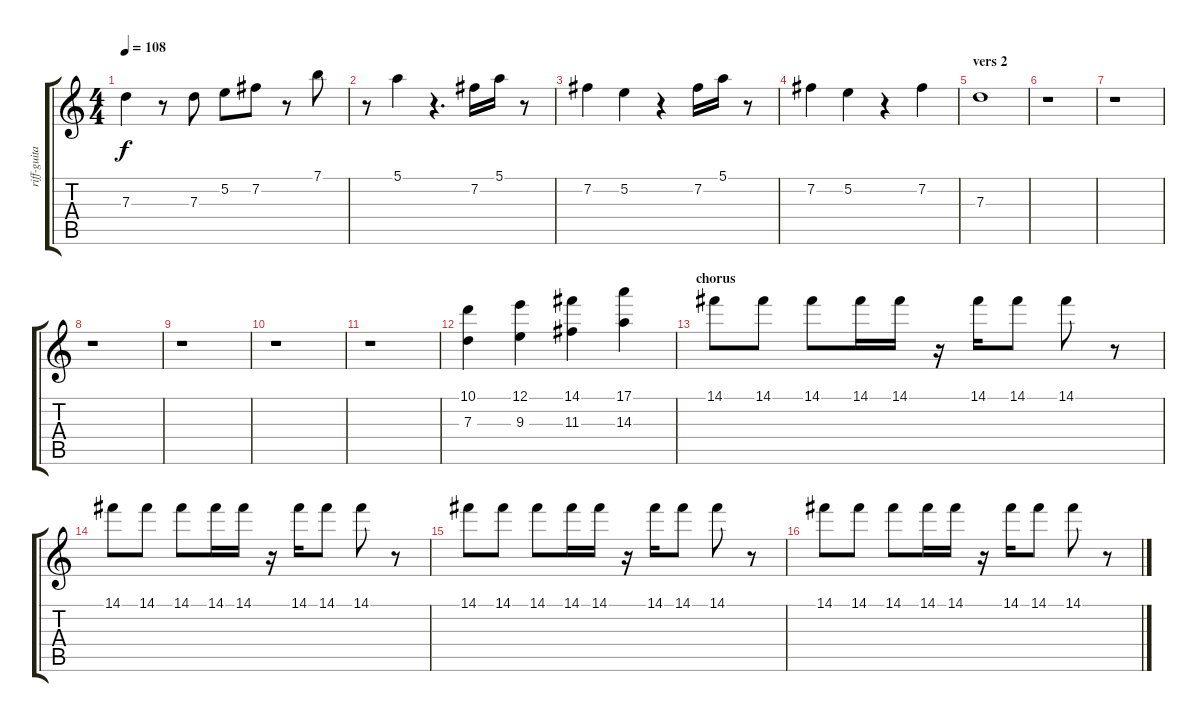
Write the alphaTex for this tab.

\track ("riff-guitar" "riff-guita") {instrument electricguitarjazz}
\staff {score tabs}
\tuning (E4 B3 G3 D3 A2 E2) {hide}
\ts (4 4)
\tempo 108
\clef g2
\ks c
7.3.4{dy f} r.8 7.3.8 5.2.8 7.2.8 r.8 7.1.8 |
r.8 5.1.4 r.4{d} 7.2.16 5.1.16 r.8 |
7.2.4 5.2.4 r.4 7.2.16 5.1.16 r.8 |
7.2.4 5.2.4 r.4 7.2.4 |
\section ("" "vers 2")
7.3.1 |
r.1 |
r.1 |
r.1 |
r.1 |
r.1 |
r.1 |
(10.1 7.3).4 (12.1 9.3).4 (14.1 11.3).4 (17.1 14.3).4 |
\section ("" "chorus")
14.1.8 14.1.8 14.1.8 14.1.16 14.1.16 r.16 14.1.16 14.1.8 14.1.8 r.8 |
14.1.8 14.1.8 14.1.8 14.1.16 14.1.16 r.16 14.1.16 14.1.8 14.1.8 r.8 |
14.1.8 14.1.8 14.1.8 14.1.16 14.1.16 r.16 14.1.16 14.1.8 14.1.8 r.8 |
14.1.8 14.1.8 14.1.8 14.1.16 14.1.16 r.16 14.1.16 14.1.8 14.1.8 r.8
